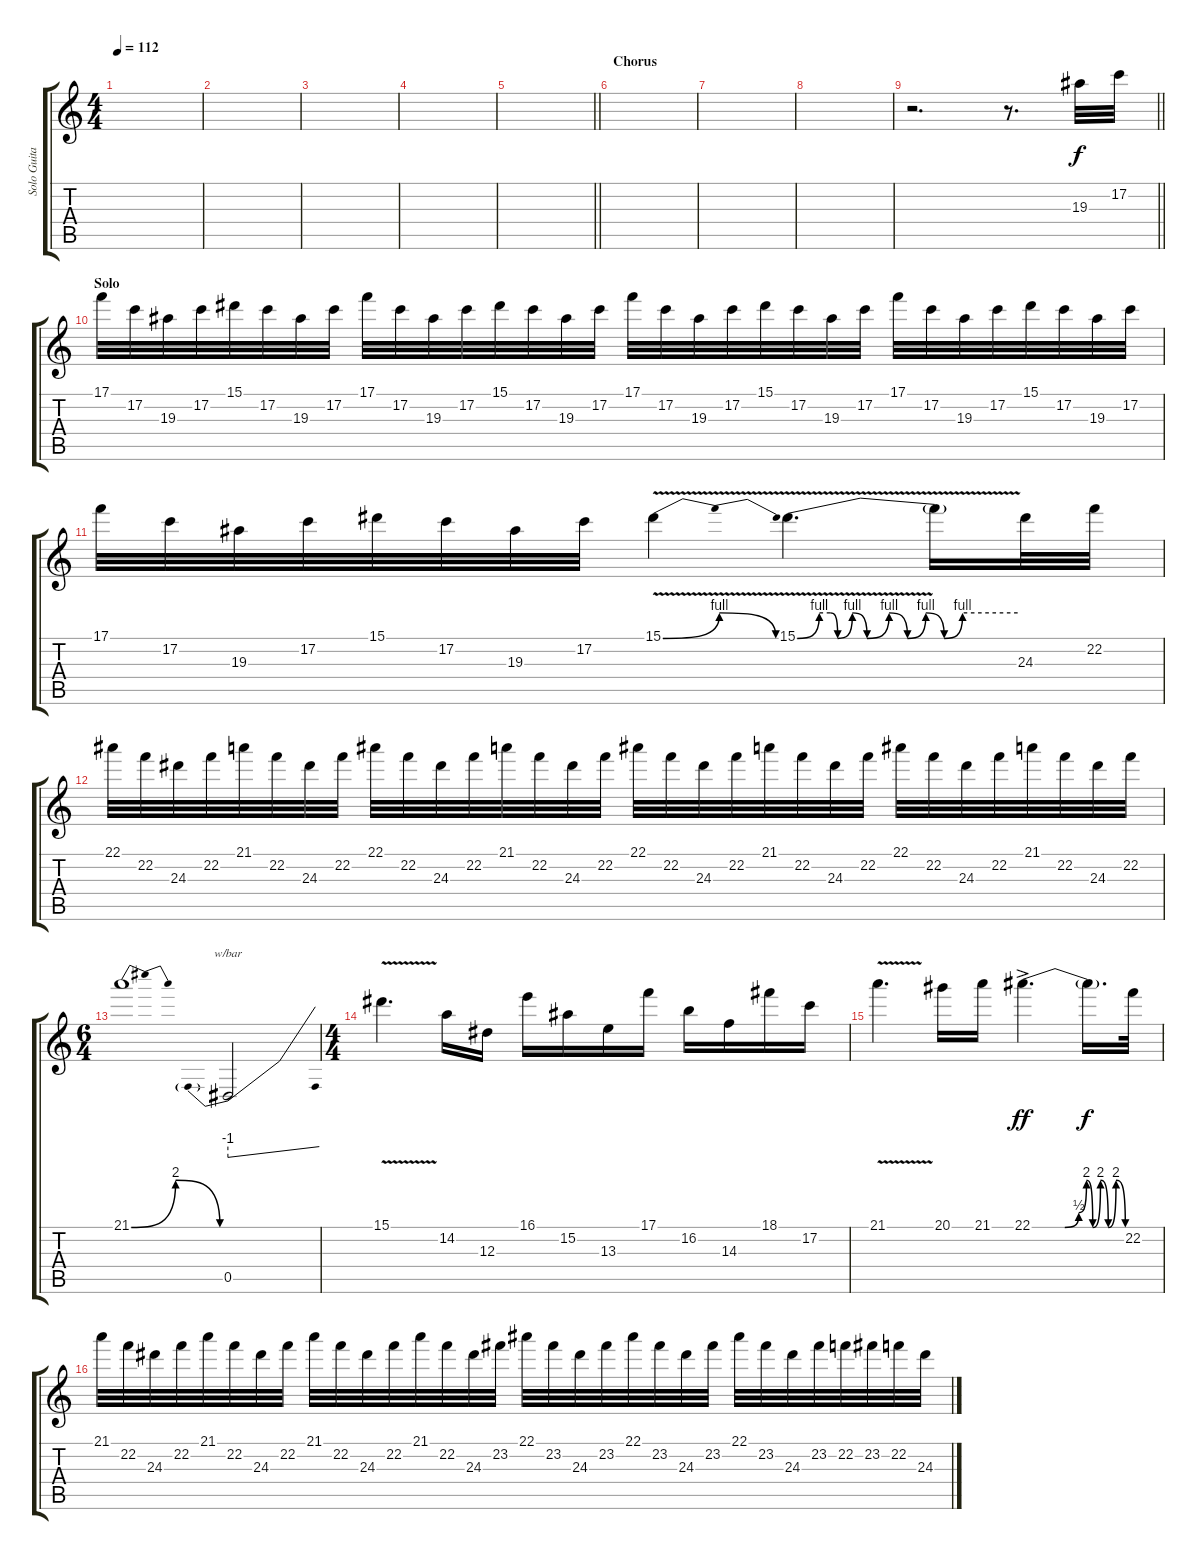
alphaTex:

\track ("Solo Guitar" "Solo Guita") {instrument distortionguitar}
\staff {score tabs}
\tuning (C4 G3 Eb3 Bb2 F2 C2) {hide}
\ts (4 4)
\tempo 112
\clef g2
\ks c
|
|
|
|
\barLineRight lightlight
|
\section ("" "Chorus")
|
|
|
\barLineRight lightlight
r.2{d} r.8{d} 19.3.32 17.2.32 |
\section ("" "Solo")
17.1.32 17.2.32 19.3.32 17.2.32 15.1.32 17.2.32 19.3.32 17.2.32 17.1.32 17.2.32 19.3.32 17.2.32 15.1.32 17.2.32 19.3.32 17.2.32 17.1.32 17.2.32 19.3.32 17.2.32 15.1.32 17.2.32 19.3.32 17.2.32 17.1.32 17.2.32 19.3.32 17.2.32 15.1.32 17.2.32 19.3.32 17.2.32 |
17.1.32 17.2.32 19.3.32 17.2.32 15.1.32 17.2.32 19.3.32 17.2.32 15.1{be (bendrelease 0 0 15 4 30 4 60 0) v}.4 15.1{be (custom 0 0 6 4 9 4 11 0 15 4 19 0 25 4 30 0 35 4 40 0 45 4 60 4) v}.4{d} 15.1{t}.16 24.3.32 22.2.32 |
22.1.32 22.2.32 24.3.32 22.2.32 21.1.32 22.2.32 24.3.32 22.2.32 22.1.32 22.2.32 24.3.32 22.2.32 21.1.32 22.2.32 24.3.32 22.2.32 22.1.32 22.2.32 24.3.32 22.2.32 21.1.32 22.2.32 24.3.32 22.2.32 22.1.32 22.2.32 24.3.32 22.2.32 21.1.32 22.2.32 24.3.32 22.2.32 |
\ts (6 4)
21.1{be (bendrelease 0 0 30 8 45 8 60 0)}.1 0.5.2{tbe (predivedive default 0 -4 60 0)} |
\ts (4 4)
15.1{v}.4{d} 14.2.16 12.3.16 16.1.16 15.2.16 13.3.16 17.1.16 16.2.16 14.3.16 18.1.16 17.2.16 |
21.1{v}.4{d} 20.1.16 21.1.16 22.1{be (custom 0 0 21 0 30 2 35 8 39 0 44 8 49 0 54 8 60 0) ac}.4{d dy ff} 22.1{t}.16{d dy f} 22.2.32 |
21.1.32 22.2.32 24.3.32 22.2.32 21.1.32 22.2.32 24.3.32 22.2.32 21.1.32 22.2.32 24.3.32 22.2.32 21.1.32 22.2.32 24.3.32 23.2.32 22.1.32 23.2.32 24.3.32 23.2.32 22.1.32 23.2.32 24.3.32 23.2.32 22.1.32 23.2.32 24.3.32 23.2.32 22.2.32 23.2.32 22.2.32 24.3.32
